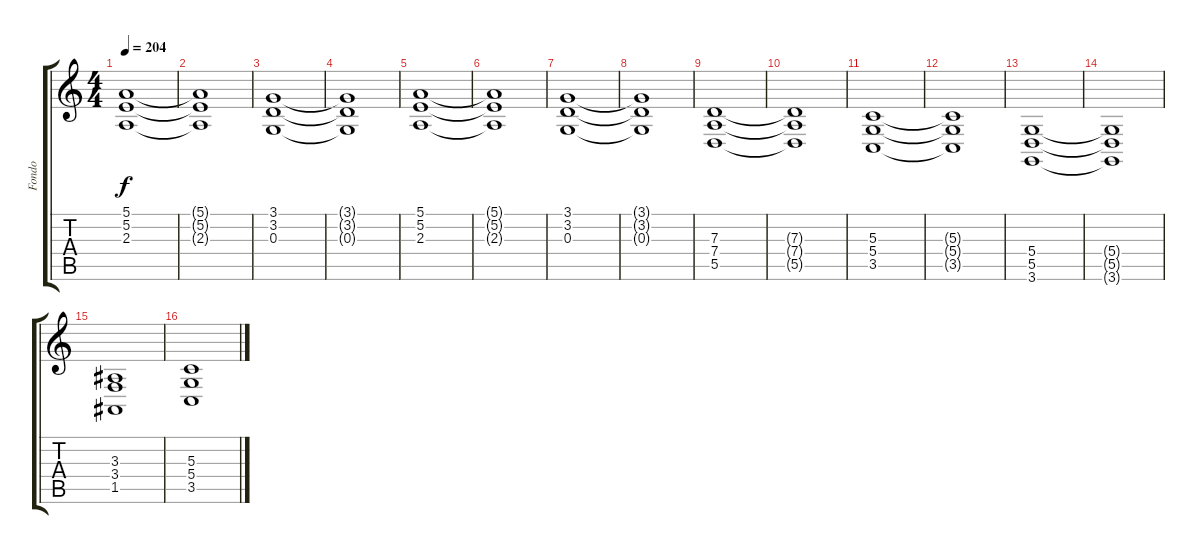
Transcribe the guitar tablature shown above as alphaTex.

\track ("Fondo" "Fondo") {instrument stringensemble1}
\staff {score tabs}
\tuning (E4 B3 G3 D3 A2 E2) {hide}
\ts (4 4)
\tempo 204
\clef g2
\ks c
(5.1 5.2 2.3).1{dy f} |
(5.1{t} 5.2{t} 2.3{t}).1 |
(3.1 3.2 0.3).1 |
(3.1{t} 3.2{t} 0.3{t}).1 |
(5.1 5.2 2.3).1 |
(5.1{t} 5.2{t} 2.3{t}).1 |
(3.1 3.2 0.3).1 |
(3.1{t} 3.2{t} 0.3{t}).1 |
(7.3 7.4 5.5).1 |
(7.3{t} 7.4{t} 5.5{t}).1 |
(5.3 5.4 3.5).1 |
(5.3{t} 5.4{t} 3.5{t}).1 |
(5.4 5.5 3.6).1 |
(5.4{t} 5.5{t} 3.6{t}).1 |
(3.3 3.4 1.5).1 |
(5.3 5.4 3.5).1
